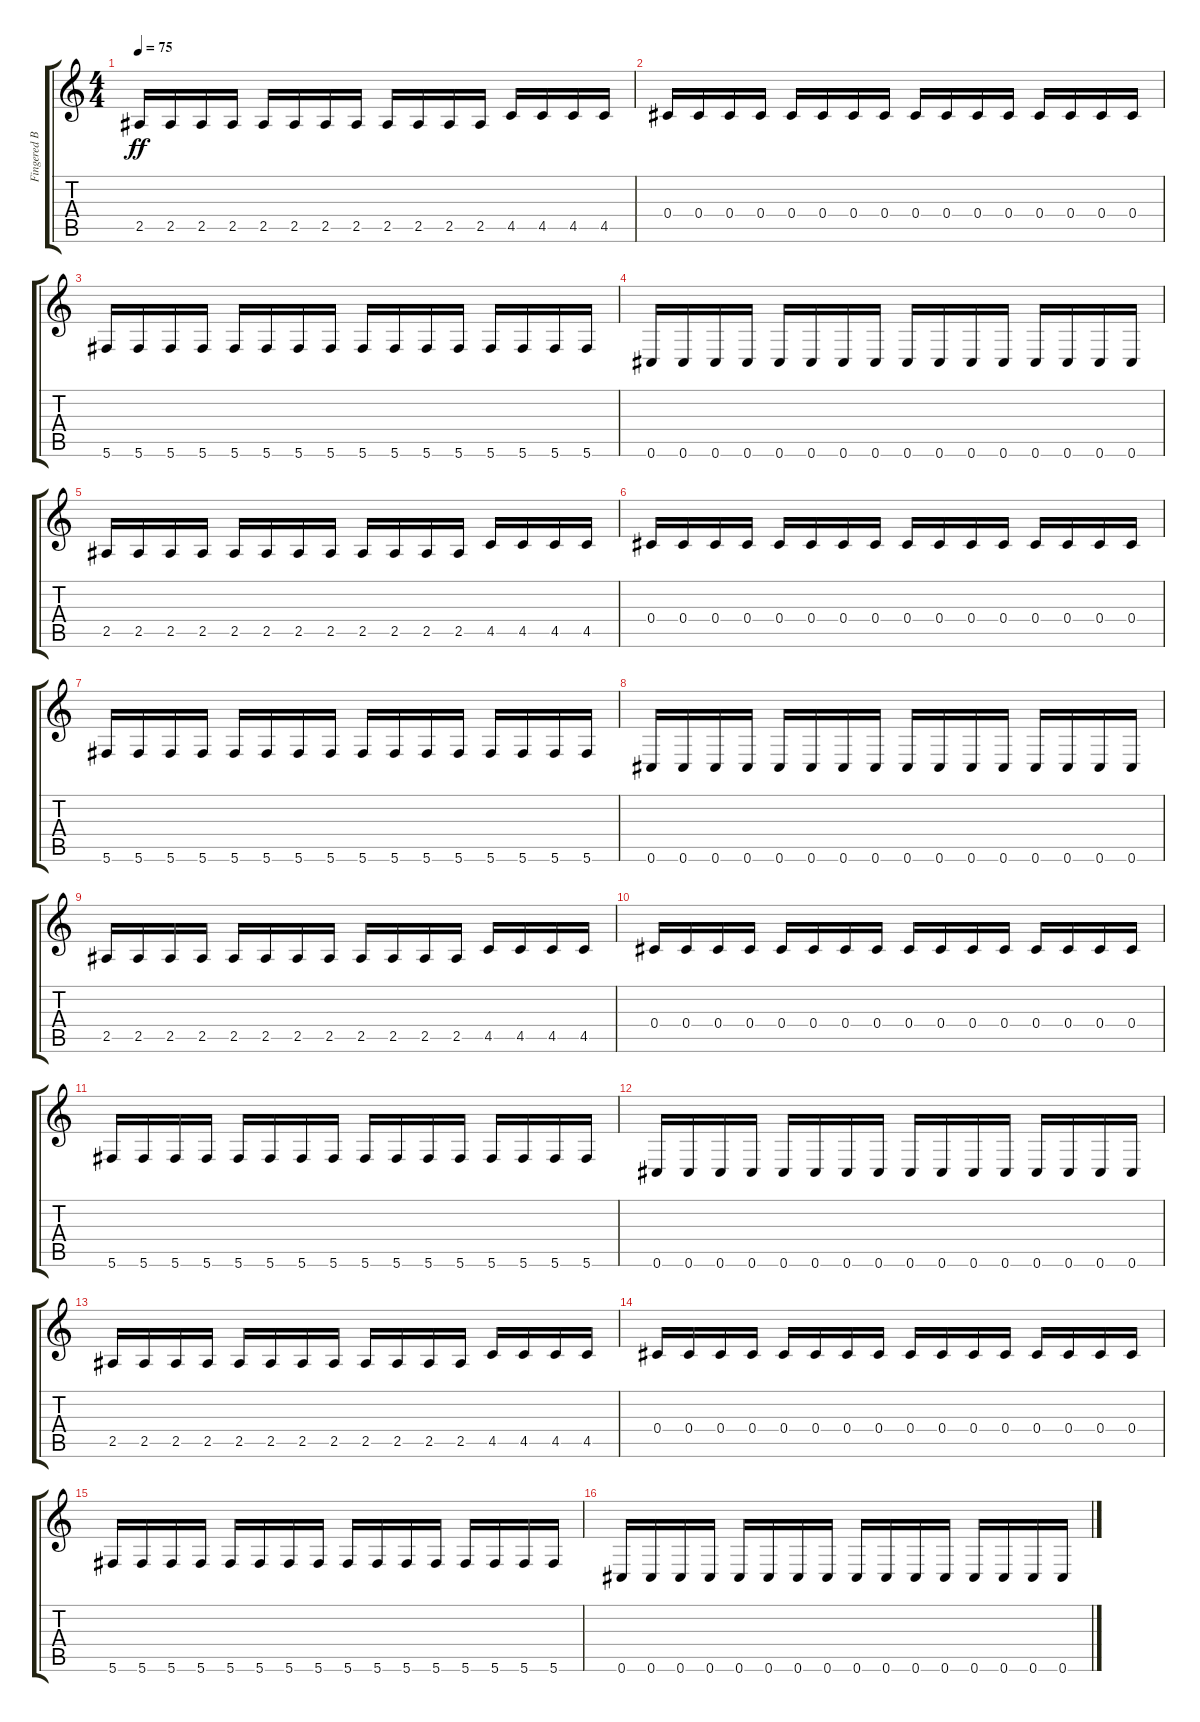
\track ("Fingered Bass" "Fingered B") {instrument electricbassfinger}
\staff {score tabs}
\tuning (Eb4 Bb3 Gb3 Db3 Ab2 Db2) {hide}
\ts (4 4)
\tempo 75
\clef g2
\ks c
2.5.16{dy ff} 2.5.16 2.5.16 2.5.16 2.5.16 2.5.16 2.5.16 2.5.16 2.5.16 2.5.16 2.5.16 2.5.16 4.5.16 4.5.16 4.5.16 4.5.16 |
0.4.16 0.4.16 0.4.16 0.4.16 0.4.16 0.4.16 0.4.16 0.4.16 0.4.16 0.4.16 0.4.16 0.4.16 0.4.16 0.4.16 0.4.16 0.4.16 |
5.6.16 5.6.16 5.6.16 5.6.16 5.6.16 5.6.16 5.6.16 5.6.16 5.6.16 5.6.16 5.6.16 5.6.16 5.6.16 5.6.16 5.6.16 5.6.16 |
0.6.16 0.6.16 0.6.16 0.6.16 0.6.16 0.6.16 0.6.16 0.6.16 0.6.16 0.6.16 0.6.16 0.6.16 0.6.16 0.6.16 0.6.16 0.6.16 |
2.5.16 2.5.16 2.5.16 2.5.16 2.5.16 2.5.16 2.5.16 2.5.16 2.5.16 2.5.16 2.5.16 2.5.16 4.5.16 4.5.16 4.5.16 4.5.16 |
0.4.16 0.4.16 0.4.16 0.4.16 0.4.16 0.4.16 0.4.16 0.4.16 0.4.16 0.4.16 0.4.16 0.4.16 0.4.16 0.4.16 0.4.16 0.4.16 |
5.6.16 5.6.16 5.6.16 5.6.16 5.6.16 5.6.16 5.6.16 5.6.16 5.6.16 5.6.16 5.6.16 5.6.16 5.6.16 5.6.16 5.6.16 5.6.16 |
0.6.16 0.6.16 0.6.16 0.6.16 0.6.16 0.6.16 0.6.16 0.6.16 0.6.16 0.6.16 0.6.16 0.6.16 0.6.16 0.6.16 0.6.16 0.6.16 |
2.5.16 2.5.16 2.5.16 2.5.16 2.5.16 2.5.16 2.5.16 2.5.16 2.5.16 2.5.16 2.5.16 2.5.16 4.5.16 4.5.16 4.5.16 4.5.16 |
0.4.16 0.4.16 0.4.16 0.4.16 0.4.16 0.4.16 0.4.16 0.4.16 0.4.16 0.4.16 0.4.16 0.4.16 0.4.16 0.4.16 0.4.16 0.4.16 |
5.6.16 5.6.16 5.6.16 5.6.16 5.6.16 5.6.16 5.6.16 5.6.16 5.6.16 5.6.16 5.6.16 5.6.16 5.6.16 5.6.16 5.6.16 5.6.16 |
0.6.16 0.6.16 0.6.16 0.6.16 0.6.16 0.6.16 0.6.16 0.6.16 0.6.16 0.6.16 0.6.16 0.6.16 0.6.16 0.6.16 0.6.16 0.6.16 |
2.5.16 2.5.16 2.5.16 2.5.16 2.5.16 2.5.16 2.5.16 2.5.16 2.5.16 2.5.16 2.5.16 2.5.16 4.5.16 4.5.16 4.5.16 4.5.16 |
0.4.16 0.4.16 0.4.16 0.4.16 0.4.16 0.4.16 0.4.16 0.4.16 0.4.16 0.4.16 0.4.16 0.4.16 0.4.16 0.4.16 0.4.16 0.4.16 |
5.6.16 5.6.16 5.6.16 5.6.16 5.6.16 5.6.16 5.6.16 5.6.16 5.6.16 5.6.16 5.6.16 5.6.16 5.6.16 5.6.16 5.6.16 5.6.16 |
0.6.16 0.6.16 0.6.16 0.6.16 0.6.16 0.6.16 0.6.16 0.6.16 0.6.16 0.6.16 0.6.16 0.6.16 0.6.16 0.6.16 0.6.16 0.6.16
